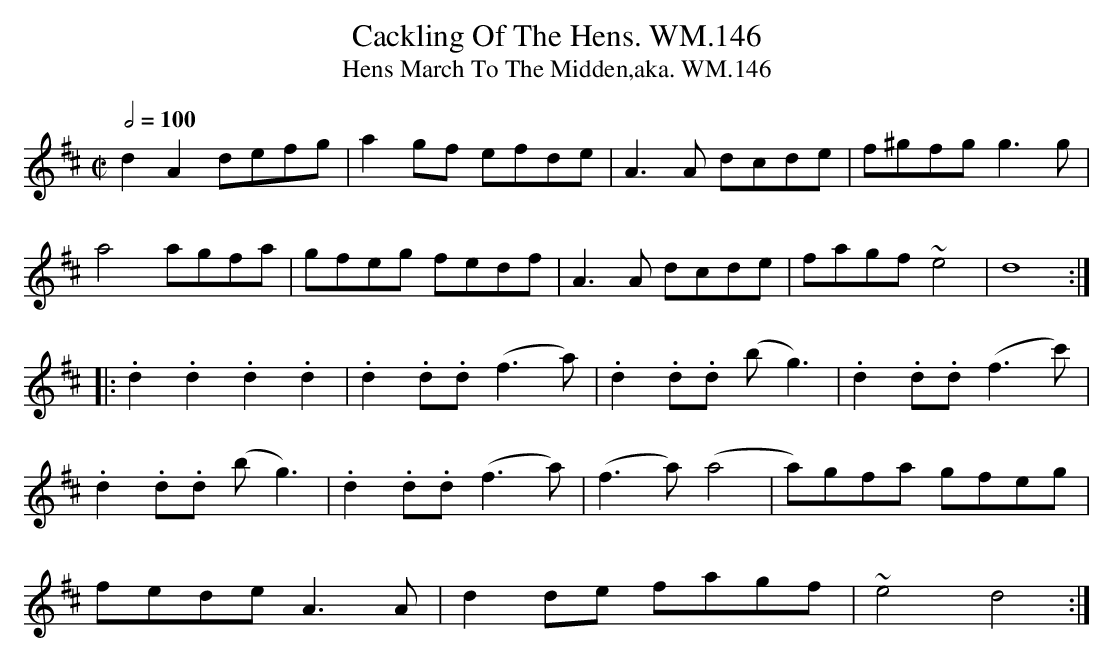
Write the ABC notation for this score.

X:1
T:Cackling Of The Hens. WM.146
T:Hens March To The Midden,aka. WM.146
M:C|
L:1/8
Q:1/2=100
K:D
d2A2defg|a2gf efde|A3A dcde|f^gfgg3g|
a4agfa|gfeg fedf|A3A dcde|fagf~e4|d8:|
|:.d2.d2.d2.d2|.d2.d.d (f3a)|.d2.d.d (bg3)|.d2.d.d (f3c')|
.d2.d.d (bg3)|.d2.d.d (f3a)|(f3a)(a4|a)gfa gfeg|
fedeA3A|d2de fagf|~e4d4:|
